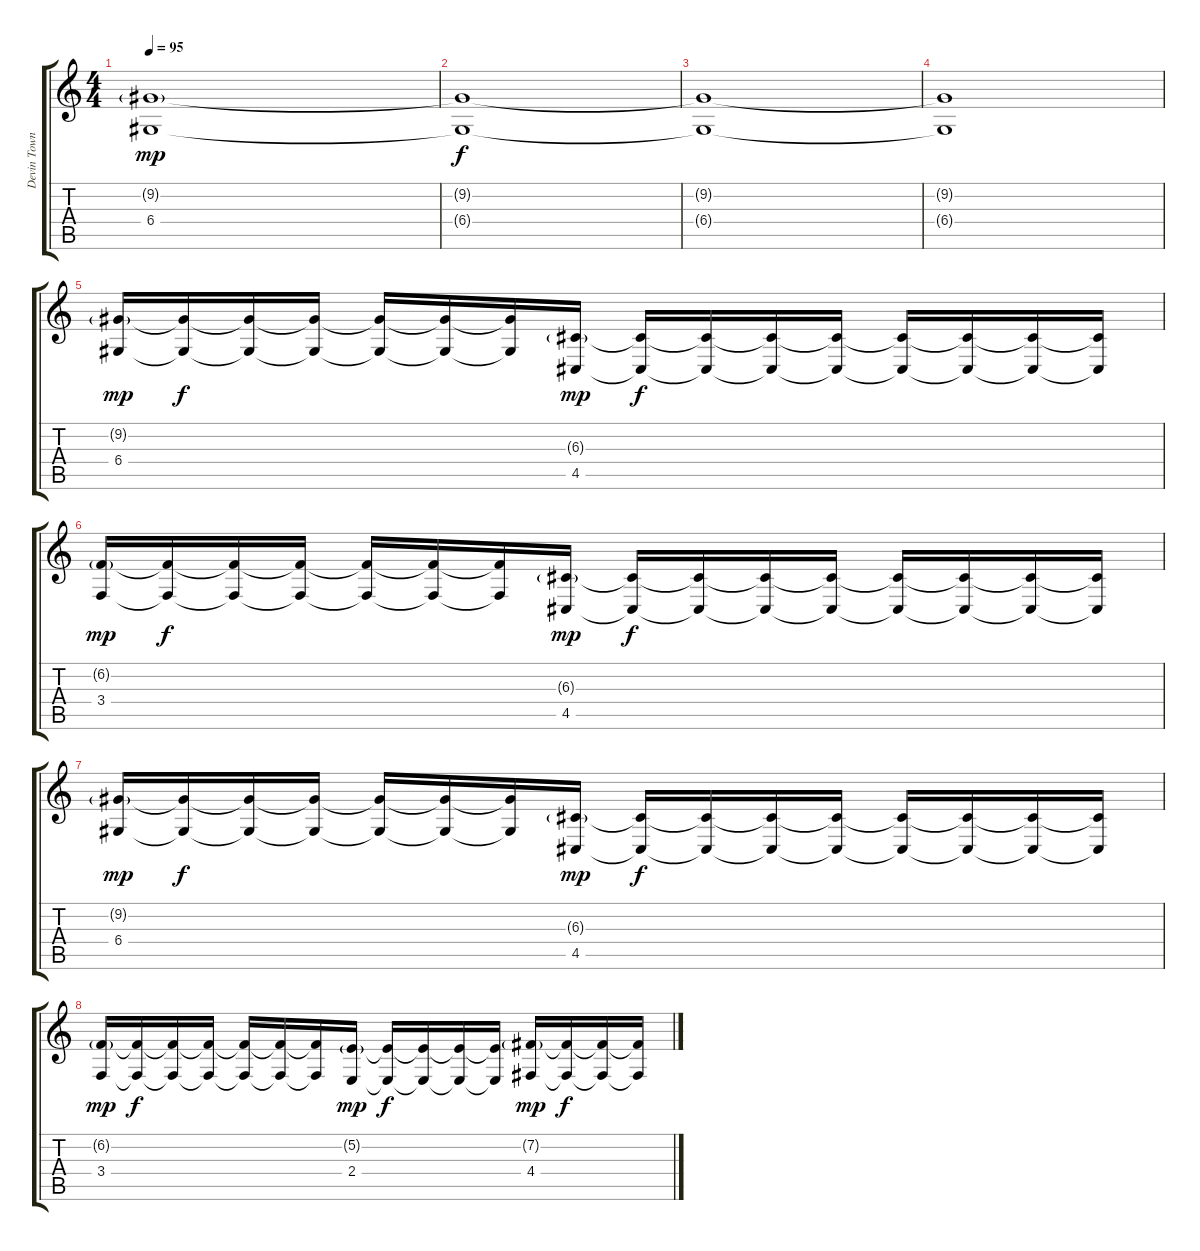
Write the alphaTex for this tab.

\track ("Devin Townsend (Synthetiser)" "Devin Town") {instrument stringensemble1}
\staff {score tabs}
\tuning (E4 B3 G3 D3 A2 E2) {hide}
\ts (4 4)
\tempo 95
\clef g2
\ks c
(9.2{g} 6.4).1{dy mp volume 10 instrument pad2warm} |
(9.2{t} 6.4{t}).1{dy f} |
(9.2{t} 6.4{t}).1 |
(9.2{t} 6.4{t}).1 |
(9.2{g} 6.4).16{dy mp} (9.2{t} 6.4{t}).16{dy f} (9.2{t} 6.4{t}).16 (9.2{t} 6.4{t}).16 (9.2{t} 6.4{t}).16 (9.2{t} 6.4{t}).16 (9.2{t} 6.4{t}).16 (6.3{g} 4.5).16{dy mp} (6.3{t} 4.5{t}).16{dy f} (6.3{t} 4.5{t}).16 (6.3{t} 4.5{t}).16 (6.3{t} 4.5{t}).16 (6.3{t} 4.5{t}).16 (6.3{t} 4.5{t}).16 (6.3{t} 4.5{t}).16 (6.3{t} 4.5{t}).16 |
(6.2{g} 3.4).16{dy mp} (6.2{t} 3.4{t}).16{dy f} (6.2{t} 3.4{t}).16 (6.2{t} 3.4{t}).16 (6.2{t} 3.4{t}).16 (6.2{t} 3.4{t}).16 (6.2{t} 3.4{t}).16 (6.3{g} 4.5).16{dy mp} (6.3{t} 4.5{t}).16{dy f} (6.3{t} 4.5{t}).16 (6.3{t} 4.5{t}).16 (6.3{t} 4.5{t}).16 (6.3{t} 4.5{t}).16 (6.3{t} 4.5{t}).16 (6.3{t} 4.5{t}).16 (6.3{t} 4.5{t}).16 |
(9.2{g} 6.4).16{dy mp} (9.2{t} 6.4{t}).16{dy f} (9.2{t} 6.4{t}).16 (9.2{t} 6.4{t}).16 (9.2{t} 6.4{t}).16 (9.2{t} 6.4{t}).16 (9.2{t} 6.4{t}).16 (6.3{g} 4.5).16{dy mp} (6.3{t} 4.5{t}).16{dy f} (6.3{t} 4.5{t}).16 (6.3{t} 4.5{t}).16 (6.3{t} 4.5{t}).16 (6.3{t} 4.5{t}).16 (6.3{t} 4.5{t}).16 (6.3{t} 4.5{t}).16 (6.3{t} 4.5{t}).16 |
(6.2{g} 3.4).16{dy mp} (6.2{t} 3.4{t}).16{dy f} (6.2{t} 3.4{t}).16 (6.2{t} 3.4{t}).16 (6.2{t} 3.4{t}).16 (6.2{t} 3.4{t}).16 (6.2{t} 3.4{t}).16 (5.2{g} 2.4).16{dy mp} (5.2{t} 2.4{t}).16{dy f} (5.2{t} 2.4{t}).16 (5.2{t} 2.4{t}).16 (5.2{t} 2.4{t}).16 (7.2{g} 4.4).16{dy mp} (7.2{t} 4.4{t}).16{dy f} (7.2{t} 4.4{t}).16 (7.2{t} 4.4{t}).16
